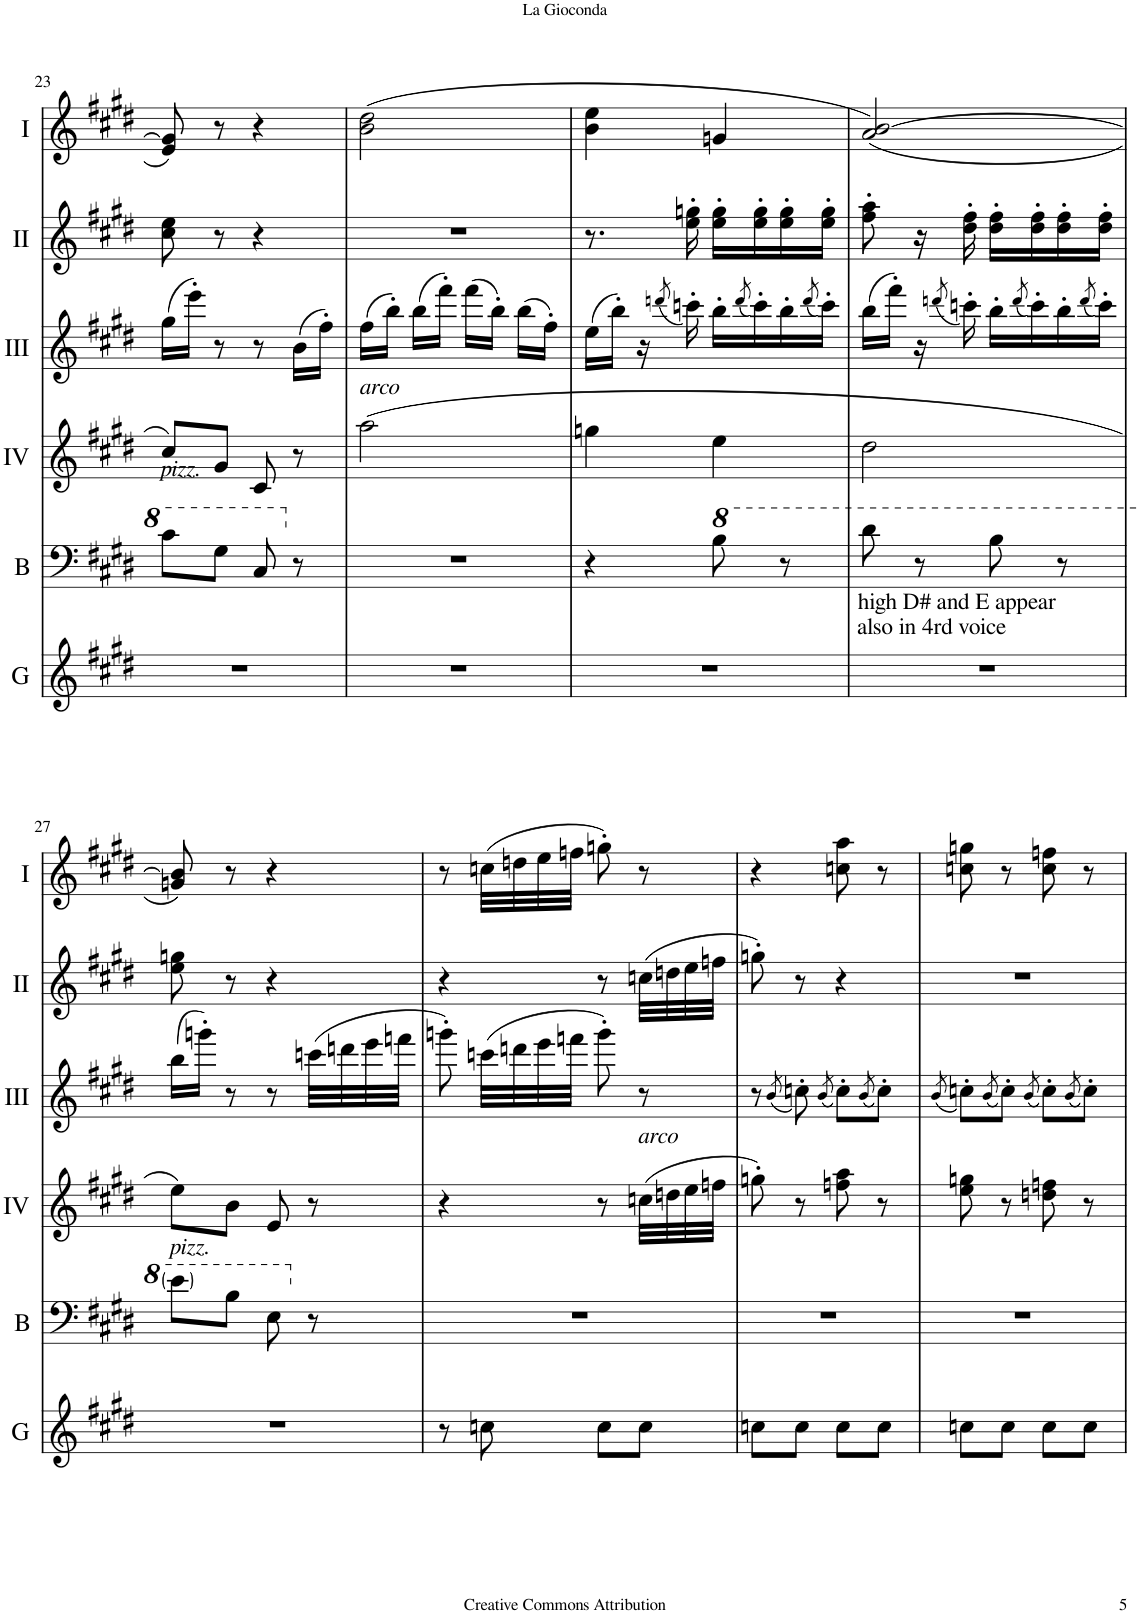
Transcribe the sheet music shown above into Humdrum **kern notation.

**kern	**kern	**kern	**kern	**kern	**kern
*part6	*part5	*part4	*part3	*part2	*part1
*staff6	*staff5	*staff4	*staff3	*staff2	*staff1
*I"Glock.	*I"Bass	*I"Acc. 4	*I"Acc. 3	*I"Acc. 2	*I"Acc. 1
*I'G	*I'B	*	*	*	*
!!LO:PB:g=z
*clefG2	*clefF4	*clefG2	*clefG2	*clefG2	*clefG2
*Trd-14c-24	*Trd7c12	*Trd7c12	*	*	*
*k[f#c#g#d#]	*k[f#c#g#d#]	*k[f#c#g#d#]	*k[f#c#g#d#]	*k[f#c#g#d#]	*k[f#c#g#d#]
*M2/4	*M2/4	*M2/4	*M2/4	*M2/4	*M2/4
=23	=23	=23	=23	=23	=23
!	!	!LO:TX:a:i:t=pizz.	!	!	!
2r	8cc#\L	8cc#/L	(16gg#\LL	8cc#\ 8ee\	8e/ 8g#/]
.	.	.	16eee'\JJ)	.	.
.	8g#\J	8g#/J	8r	8r	8r
.	8c#/	8c#/	8r	4r	4r
.	8r	8r	(16b\LL	.	.
.	.	.	16ff#'\JJ)	.	.
=24	=24	=24	=24	=24	=24
!	!	!LO:TX:a:i:t=arco	!	!	!
2r	2r	(2aa\	(16ff#\LL	2r	(2b\ 2dd#\
.	.	.	16bb'\JJ)	.	.
.	.	.	(16bb\LL	.	.
.	.	.	16fff#'\JJ)	.	.
.	.	.	(16fff#\LL	.	.
.	.	.	16bb'\JJ)	.	.
.	.	.	(16bb\LL	.	.
.	.	.	16ff#'\JJ)	.	.
=25	=25	=25	=25	=25	=25
2r	4r	4ggn\	(16ee\LL	8.r	4b\ 4ee\
.	.	.	16bb'\JJ)	.	.
.	.	.	16r	.	.
.	.	.	(8qdddn/	.	.
.	.	.	16cccn'\)	16ee\' 16ggn\'	.
*	*8va	*	*	*	*
.	8b\	4ee\	16bb'\LL	16ee\' 16gg\'LL	4gn/
.	.	.	(8qddd/	.	.
.	.	.	16ccc'\)	16ee\' 16gg\'	.
.	8r	.	16bb'\	16ee\' 16gg\'	.
.	.	.	(8qddd/	.	.
.	.	.	16ccc'\JJ)	16ee\' 16gg\'JJ	.
=26	=26	=26	=26	=26	=26
!	!LO:TX:b:t=high D# and E appear	!	!	!	!
!	!LO:TX:b:t=also in 4rd voice	!	!	!	!
2r	8dd#\	2dd#\	(16bb\LL	8ff#\' 8aa\'	(2a/ [2b/)
.	.	.	16fff#'\JJ)	.	.
.	8r	.	16r	16r	.
.	.	.	(8qdddn/	.	.
.	.	.	16cccn'\)	16dd#\' 16ff#\'	.
.	8b\	.	16bb'\LL	16dd#\' 16ff#\'LL	.
.	.	.	(8qddd/	.	.
.	.	.	16ccc'\)	16dd#\' 16ff#\'	.
.	8r	.	16bb'\	16dd#\' 16ff#\'	.
.	.	.	(8qddd/	.	.
.	.	.	16ccc'\JJ)	16dd#\' 16ff#\'JJ	.
!!LO:LB:g=z
=27	=27	=27	=27	=27	=27
!	!	!LO:TX:b:i:t=pizz.	!	!	!
2r	8ee\L	8ee\L)	(16bb\LL	8ee\ 8ggn\	8gn/ 8b/])
.	.	.	16gggn'\JJ)	.	.
.	8b\J	8b\J	8r	8r	8r
.	8e\	8e/	8r	4r	4r
*	*X8va	*	*	*	*
.	8r	8r	(32cccn\LLL	.	.
.	.	.	32dddn\	.	.
.	.	.	32eee\	.	.
.	.	.	32fffn\JJJ	.	.
=28	=28	=28	=28	=28	=28
8r	2r	4r	8gggn'\)	4r	8r
8ccn\	.	.	(32cccn\LLL	.	(32ccn\LLL
.	.	.	32dddn\	.	32ddn\
.	.	.	32eee\	.	32ee\
.	.	.	32fffn\JJJ	.	32ffn\JJJ
8cc\L	.	8r	8ggg'\)	8r	8ggn'\)
!	!	!LO:TX:a:i:t=arco	!	!	!
8cc\J	.	(32ccn\LLL	8r	(32ccn\LLL	8r
.	.	32ddn\	.	32ddn\	.
.	.	32ee\	.	32ee\	.
.	.	32ffn\JJJ	.	32ffn\JJJ	.
=29	=29	=29	=29	=29	=29
8ccn\L	2r	8ggn'\)	8r	8ggn'\)	4r
.	.	.	(8qb/	.	.
8cc\J	.	8r	8ccn'\)	8r	.
.	.	.	(8qb/	.	.
8cc\L	.	8ffn\ 8aa\	8cc'\L)	4r	8ccn\ 8aa\
.	.	.	(8qb/	.	.
8cc\J	.	8r	8cc'\J)	.	8r
=30	=30	=30	=30	=30	=30
.	.	.	(8qb/	.	.
8ccn\L	2r	8ee\ 8ggn\	8ccn'\L)	2r	8ccn\ 8ggn\
.	.	.	(8qb/	.	.
8cc\J	.	8r	8cc'\J)	.	8r
.	.	.	(8qb/	.	.
8cc\L	.	8ddn\ 8ffn\	8cc'\L)	.	8cc\ 8ffn\
.	.	.	(8qb/	.	.
8cc\J	.	8r	8cc'\J)	.	8r
=	=	=	=	=	=
*-	*-	*-	*-	*-	*-
